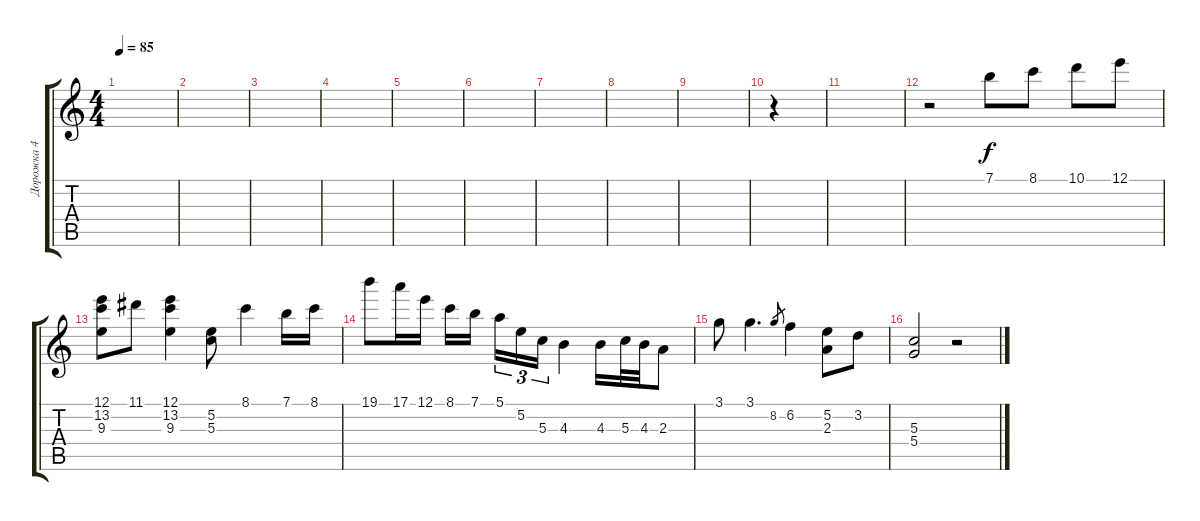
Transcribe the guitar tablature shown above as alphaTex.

\track ("Дорожка 4" "Дорожка 4") {instrument acousticguitarsteel}
\staff {score tabs}
\tuning (E4 B3 G3 D3 A2 E2) {hide}
\ts (4 4)
\tempo 85
\clef g2
\ks c
|
|
|
|
|
|
|
|
|
r.4 |
|
r.2 7.1.8 8.1.8 10.1.8 12.1.8 |
(12.1 13.2 9.3).8 11.1.8 (12.1 13.2 9.3).4 (5.2 5.3).8 8.1.4 7.1.16 8.1.16 |
19.1.8 17.1.16 12.1.16 8.1.16 7.1.16{beam splitsecondary} 5.1.16{tu (3 2)} 5.2.16{tu (3 2)} 5.3.16{tu (3 2)} 4.3.4 4.3.16 5.3.32 4.3.32 2.3.8 |
3.1.8 3.1.4{d} 8.2.8{gr} 6.2.4 (5.2 2.3).8 3.2.8 |
(5.3 5.4).2 r.2
